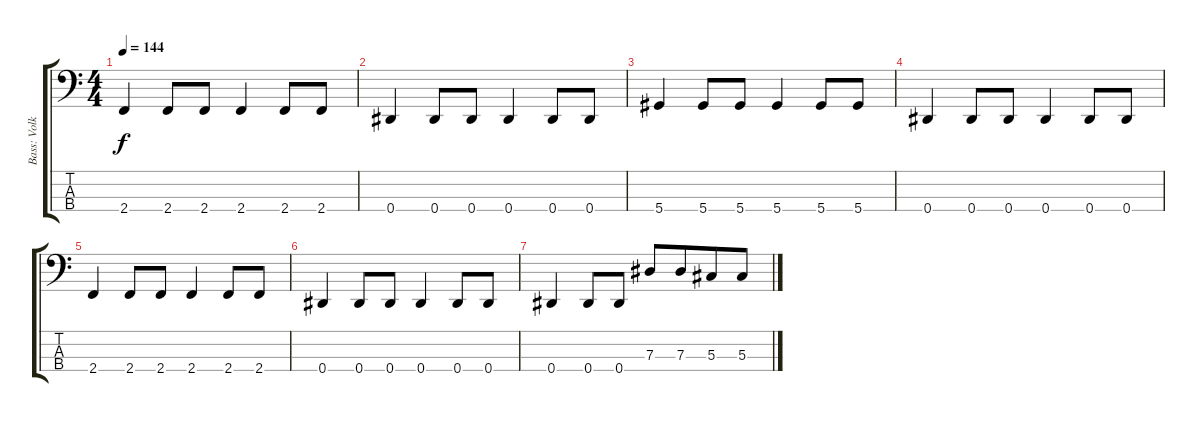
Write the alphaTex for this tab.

\track ("Bass: Volker" "Bass: Volk") {instrument synthbass2}
\staff {score tabs}
\tuning (Gb2 Db2 Ab1 Eb1) {hide}
\ts (4 4)
\tempo 144
\clef f4
\ks c
2.4.4{dy f} 2.4.8 2.4.8 2.4.4 2.4.8 2.4.8 |
0.4.4 0.4.8 0.4.8 0.4.4 0.4.8 0.4.8 |
5.4.4 5.4.8 5.4.8 5.4.4 5.4.8 5.4.8 |
0.4.4 0.4.8 0.4.8 0.4.4 0.4.8 0.4.8 |
2.4.4 2.4.8 2.4.8 2.4.4 2.4.8 2.4.8 |
0.4.4 0.4.8 0.4.8 0.4.4 0.4.8 0.4.8 |
0.4.4 0.4.8 0.4.8 7.3.8 7.3.8{beam merge} 5.3.8 5.3.8
